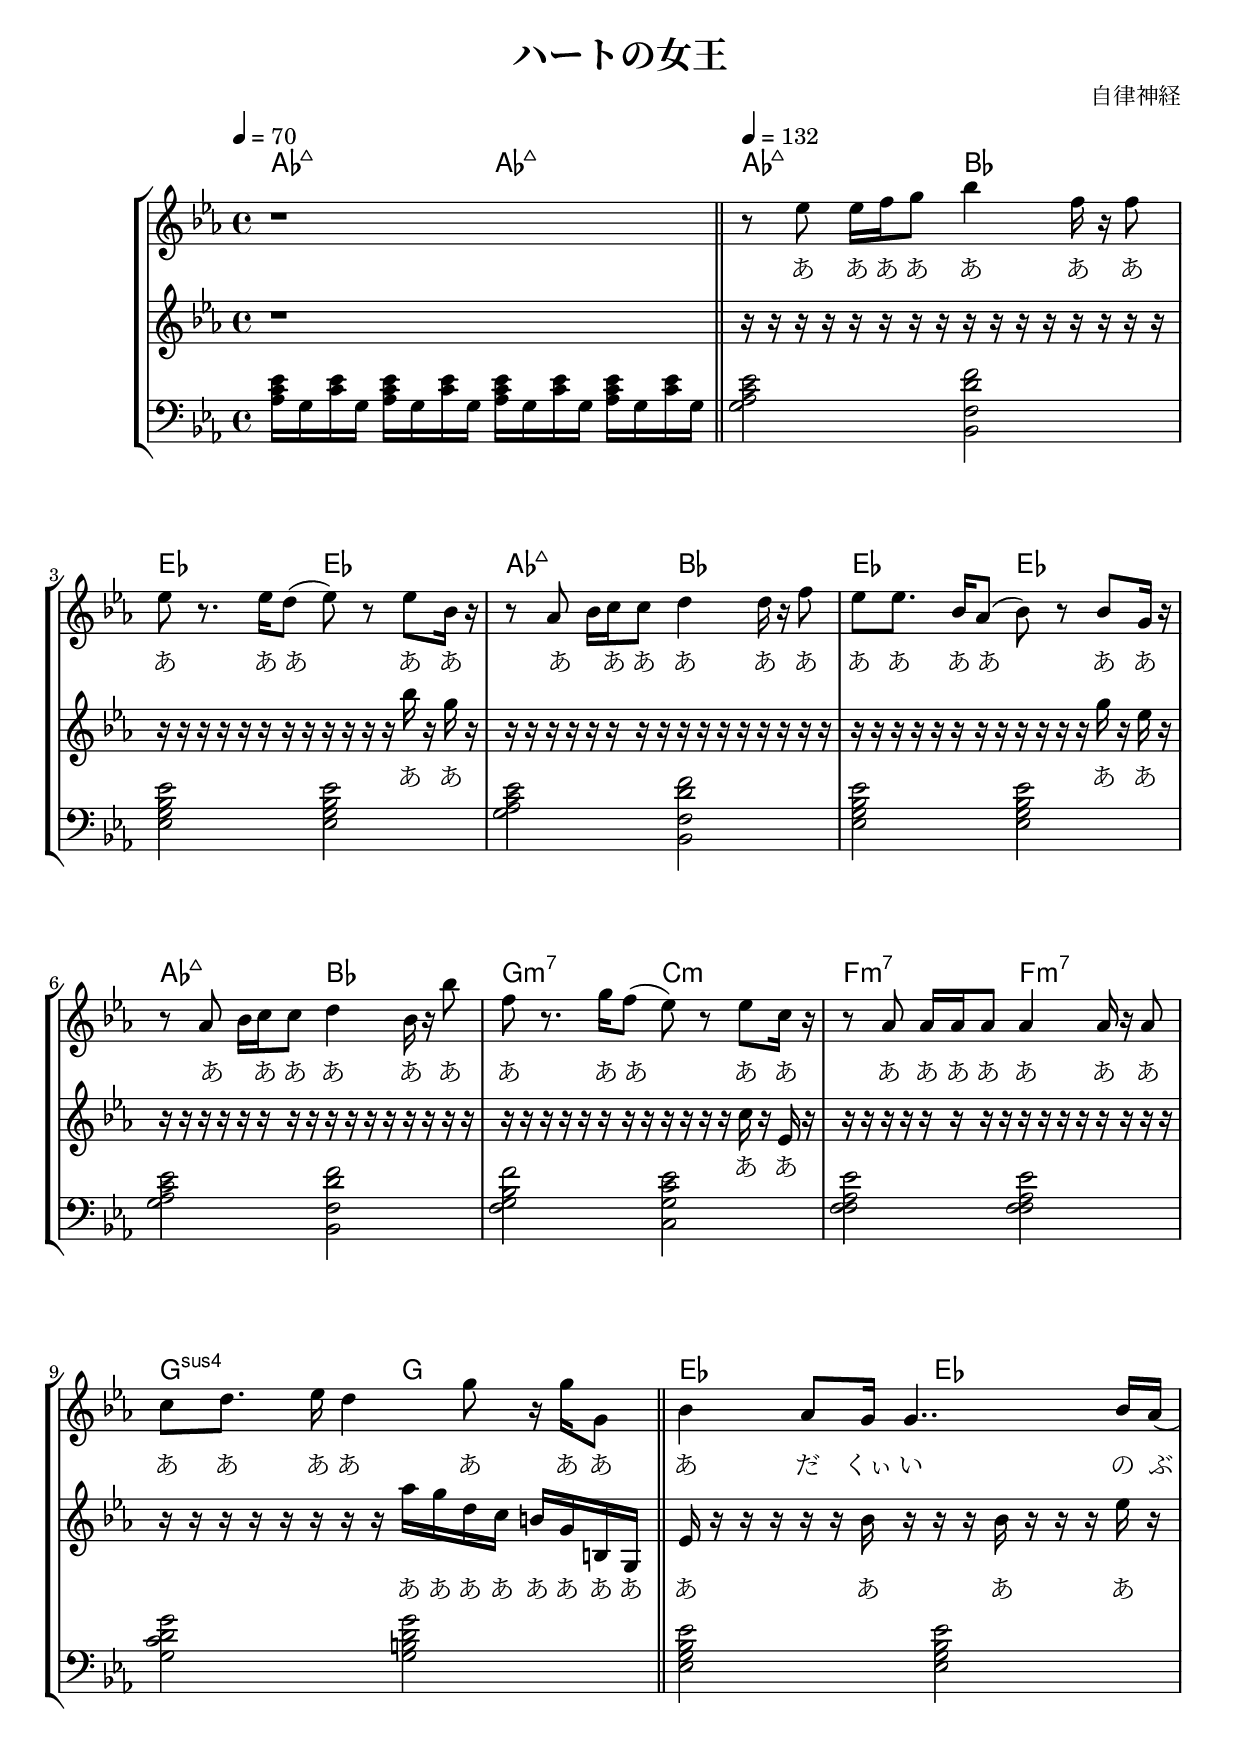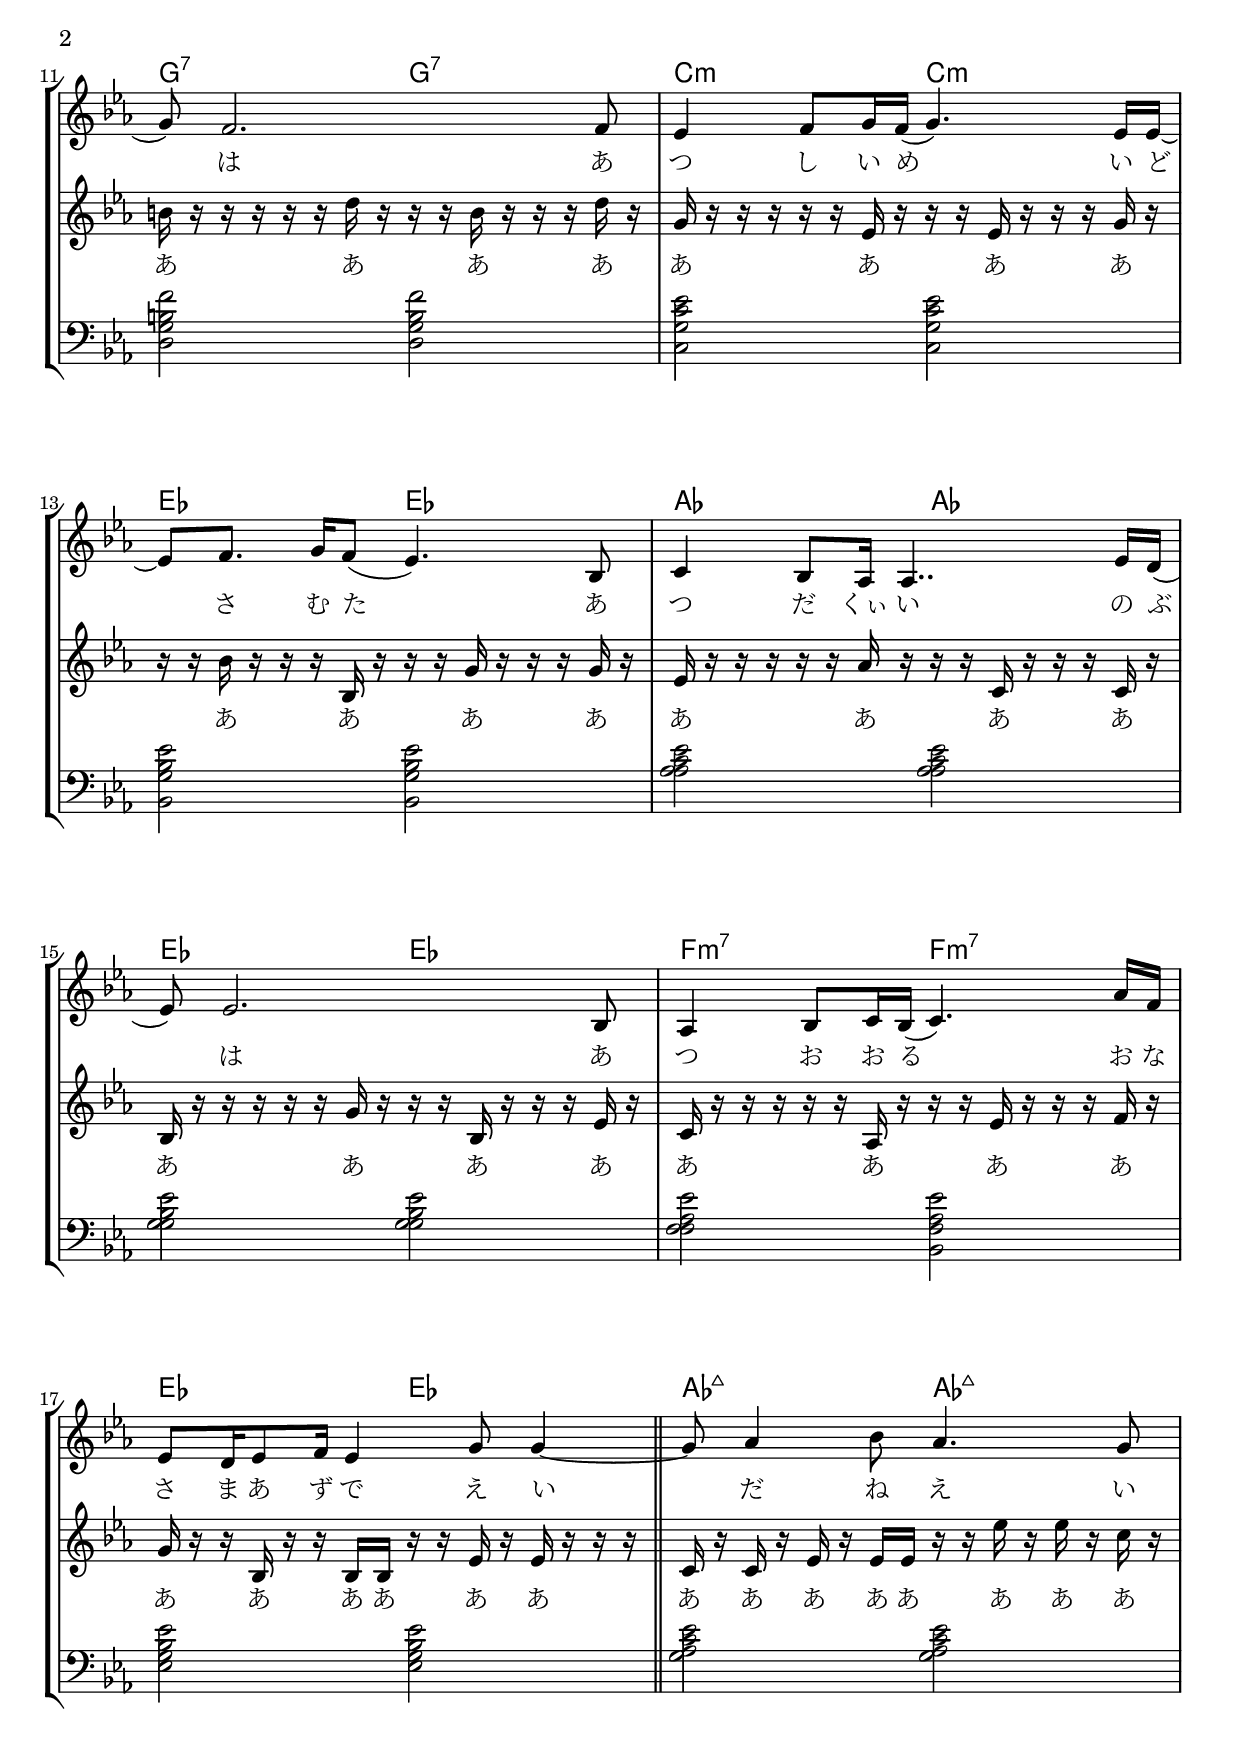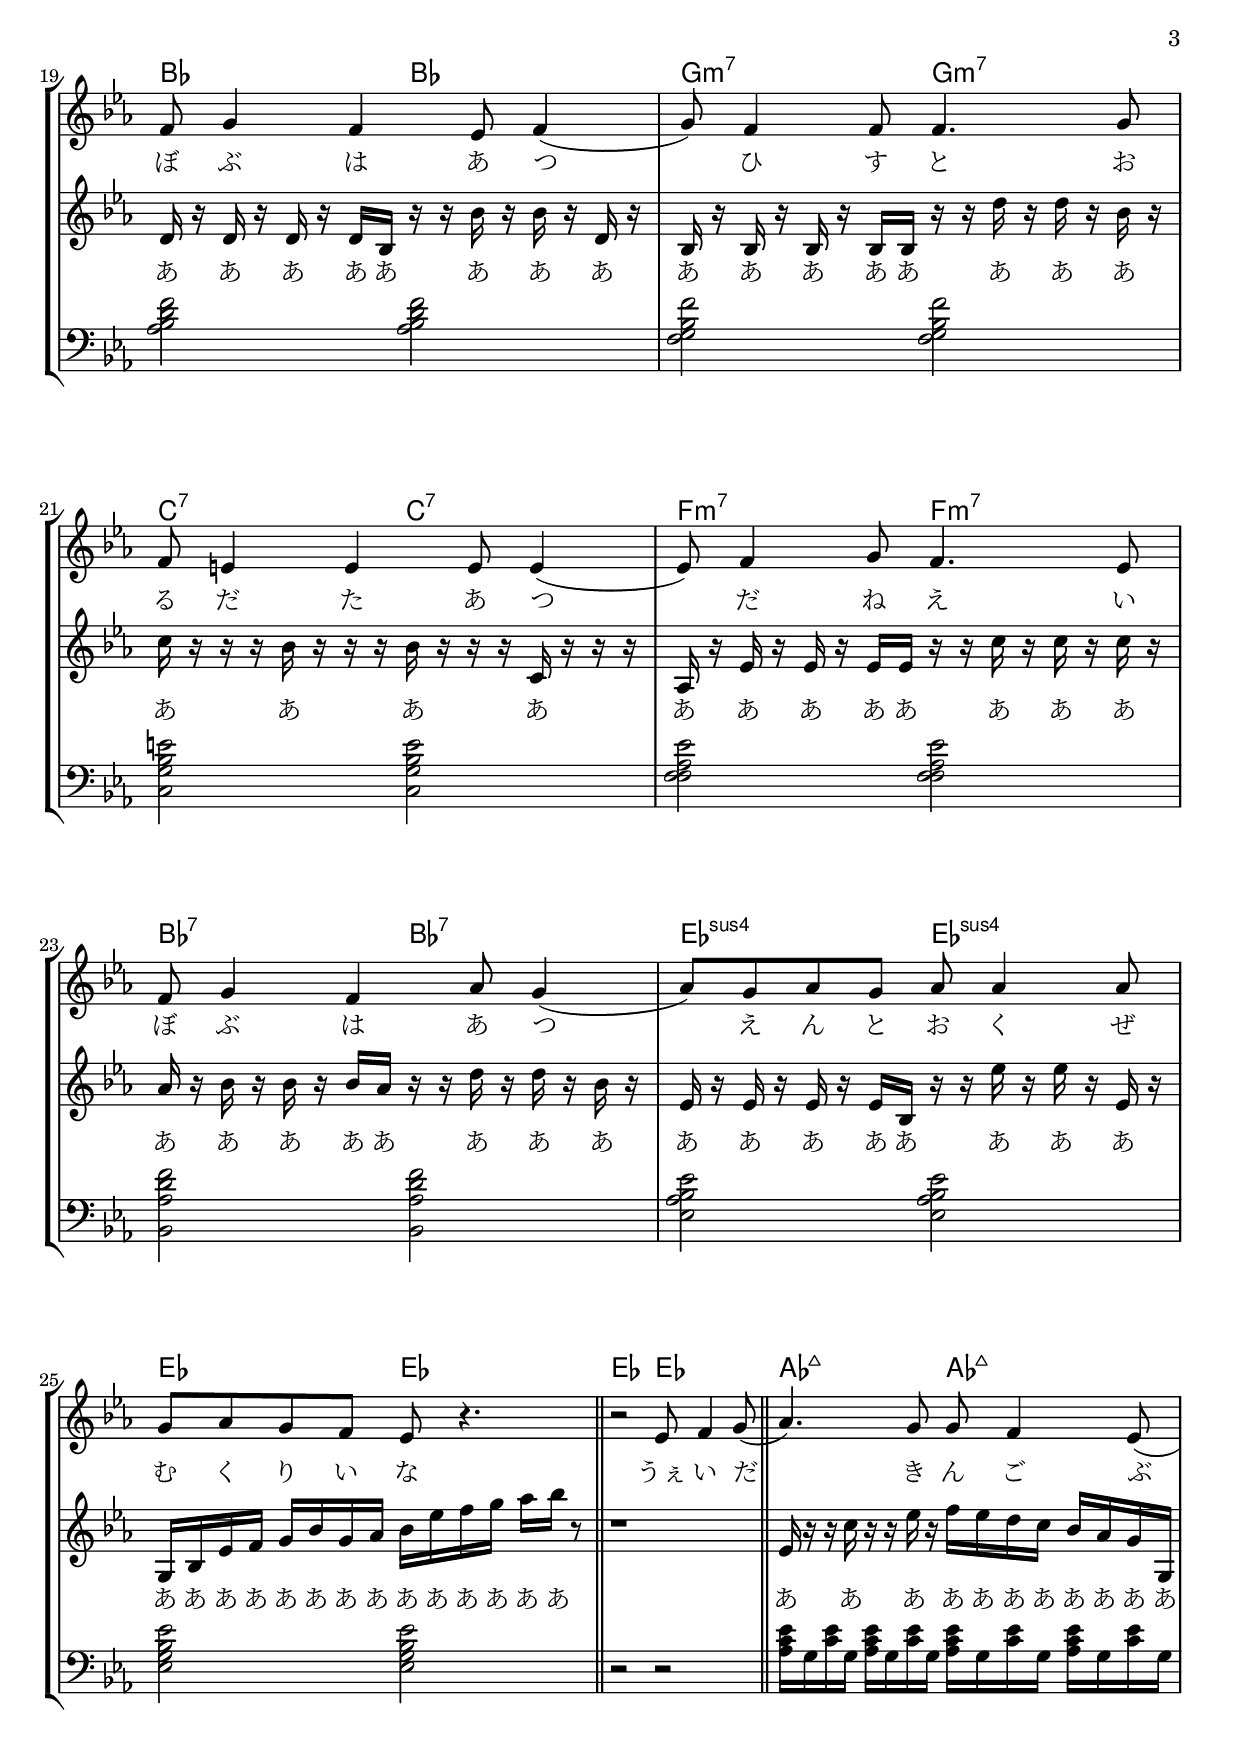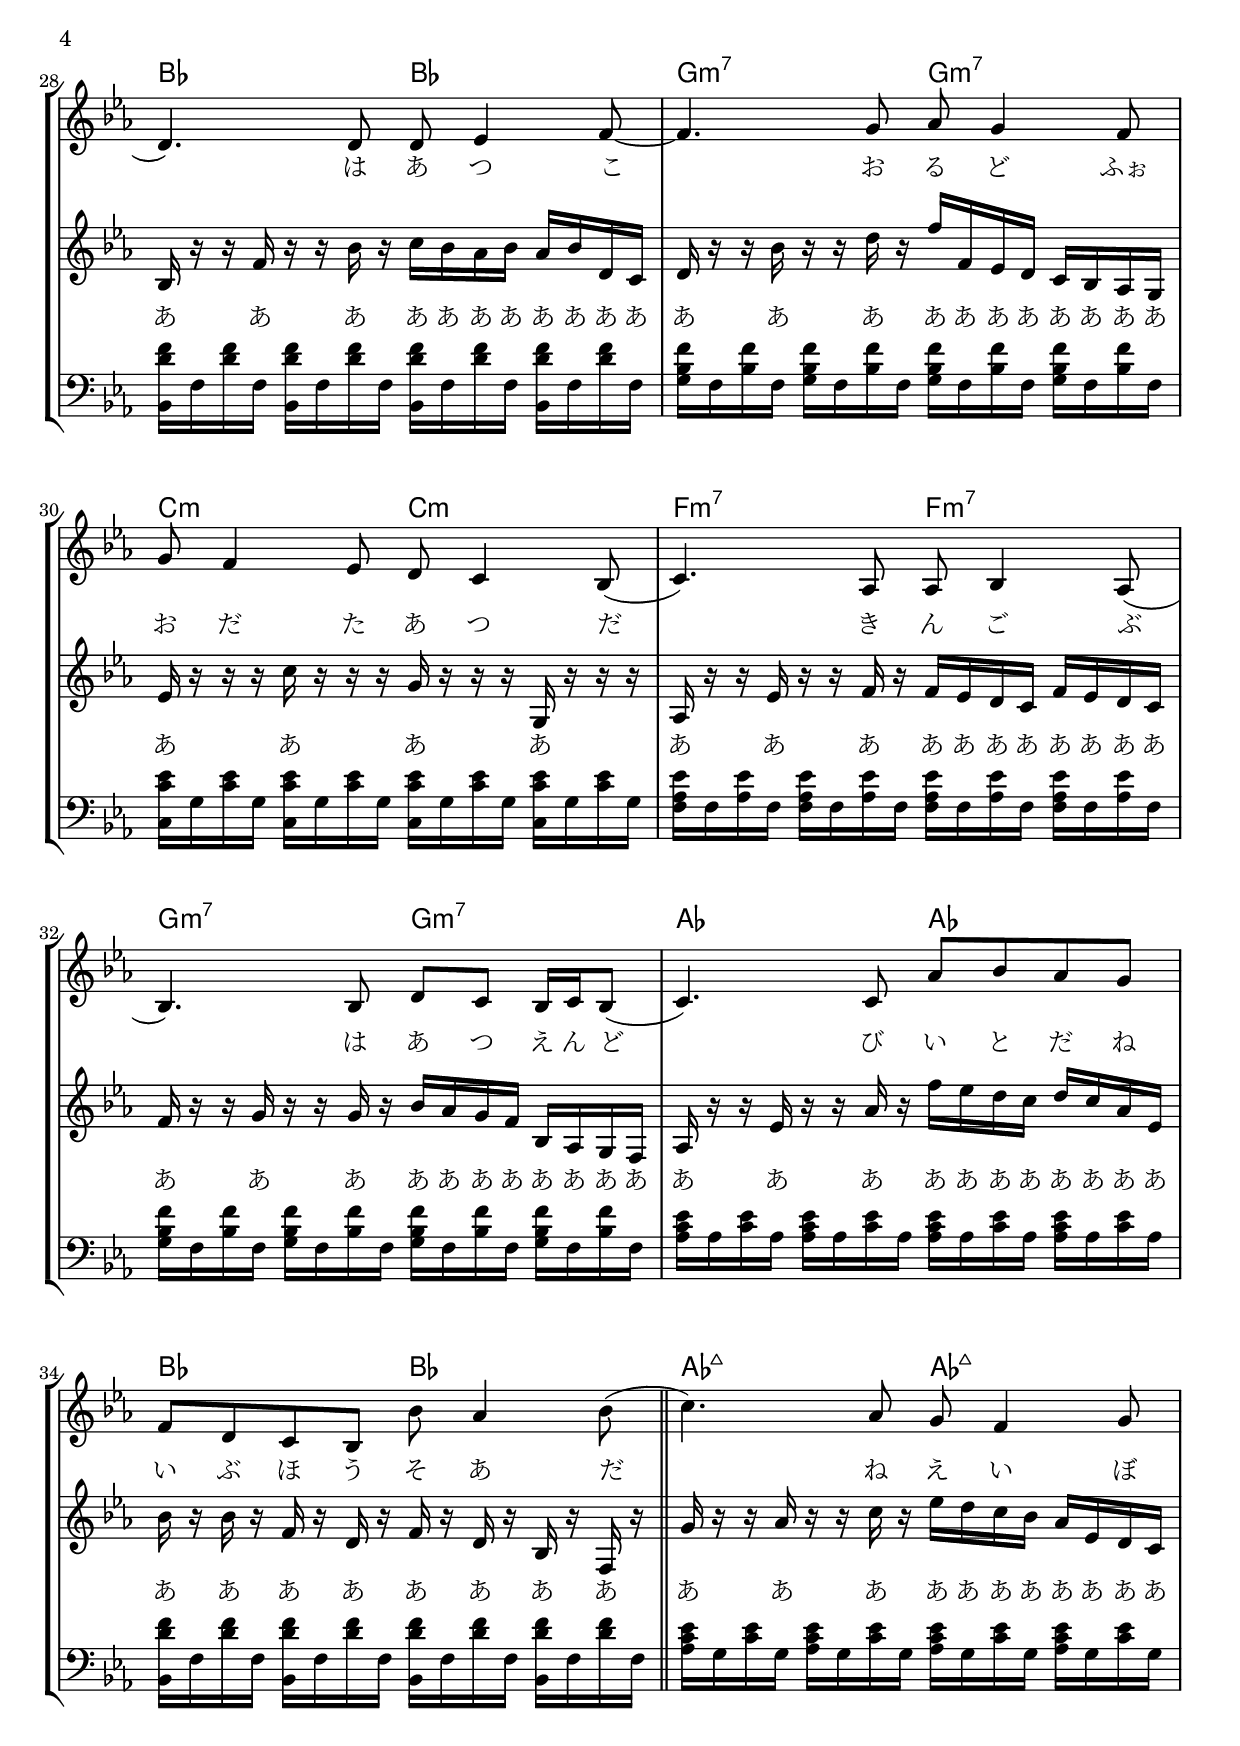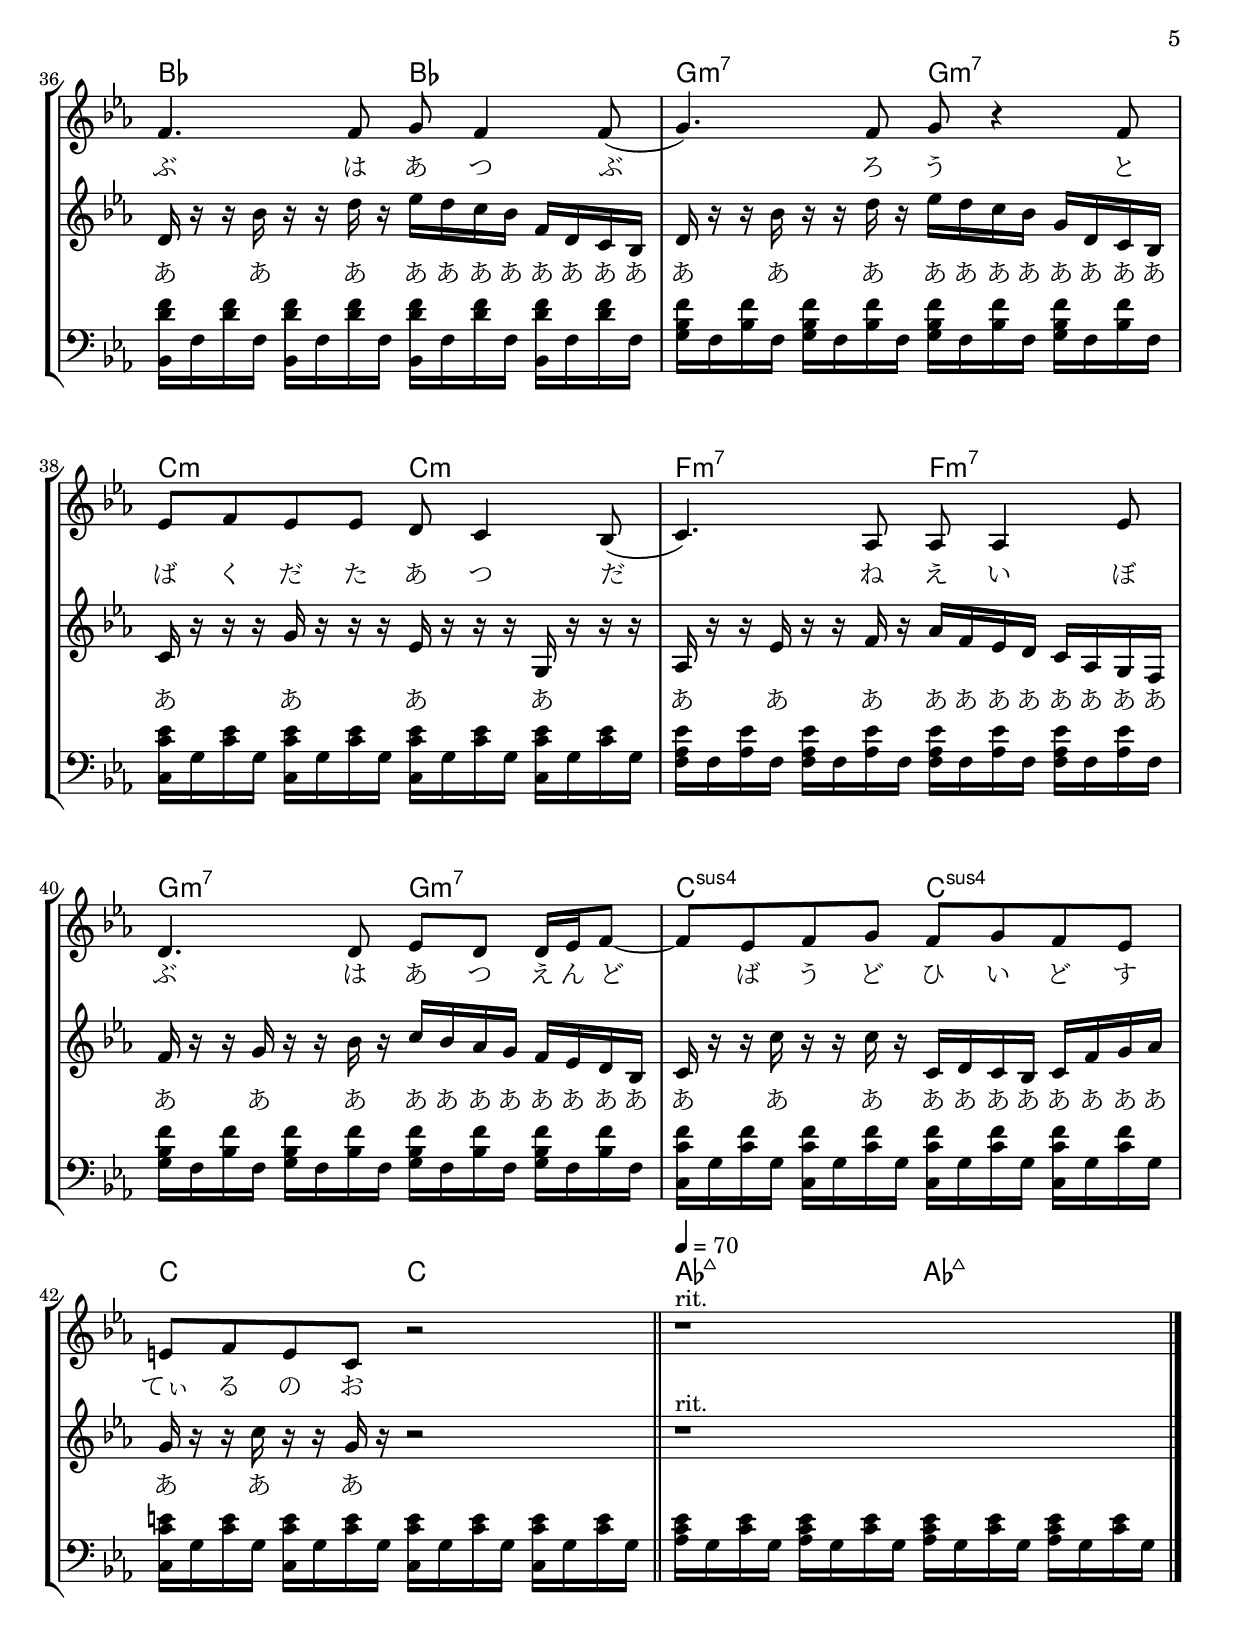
\version "2.12.1"

\header {
	title = \markup {ハートの女王}
	composer = \markup \center-column {自律神経}
}

harmony = \chordmode {
	as2:maj7 as:maj7 

	as:maj7 bes es es as:maj7 bes es es as:maj7 bes g:min7 c:m f:min7 f:min7 g:sus4 g 

	es es g:7 g:7 c:m c:m es es as as es es f:min7 f:min7 es es 

	as:maj7 as:maj7 bes bes g:min7 g:min7 c:7 c:7 f:min7 f:min7 bes:7 bes:7 es:sus4 es:sus4 es es 

	es es 

	as:maj7 as:maj7 bes bes g:min7 g:min7 c:m c:m f:min7 f:min7 g:min7 g:min7 as as bes bes 

	as:maj7 as:maj7 bes bes g:min7 g:min7 c:m c:m f:min7 f:min7 g:min7 g:min7 c:sus4 c:sus4 c c 

	as:maj7 as:maj7 
}

melody = {
	\key es \major
	\tempo 4 = 70
	r1   
	\set Staff.midiInstrument = #"Harpsichord"
		\tempo 4 = 132
r8 es''8  es''16  f''16  g''8  bes''4  f''16  r16  f''8 
	es''8  r8.  es''16  d''8  (es''8)  r8  es''8  bes'16  r16~ 
	r8  as'8  bes'16  c''16  c''8  d''4  d''16  r16  f''8 
	es''8  es''8.  bes'16  as'8  (bes'8)  r8  bes'8  g'16  r16~ 
	r8  as'8  bes'16  c''16  c''8  d''4  bes'16  r16  bes''8 
	f''8  r8.  g''16  f''8  (es''8)  r8  es''8  c''16  r16 
	r8  as'8  as'16  as'16  as'8  as'4  as'16  r16  as'8 
	c''8  d''8.  es''16  d''4  g''8  r16  g''16  	\set Staff.midiInstrument = #"fss0.23"
	g'8 
	bes'4  as'8  g'16  g'4..  bes'16  as'16 
	(g'8)  f'2.  f'8 
	es'4  f'8  g'16  f'16  (g'4.)  es'16  es'16~ 
	es'8  f'8.  g'16  f'8  (es'4.)  bes8 
	c'4  bes8  as16  as4..  es'16  d'16 
	(es'8)  es'2.  bes8 
	as4  bes8  c'16  bes16  (c'4.)  as'16  f'16 
	es'8  d'16  es'8  f'16  es'4  	\set Staff.midiInstrument = #"fss0.23"
	g'8  g'4~ 
	g'8  as'4  bes'8  as'4.  g'8 
	f'8  g'4  f'4  es'8  f'4 
	(g'8)  f'4  f'8  f'4.  g'8 
	f'8  e'4  e'4  e'8  e'4 
	(es'8)  f'4  g'8  f'4.  es'8 
	f'8  g'4  f'4  as'8  g'4 
	(as'8)  g'8  as'8  g'8  as'8  as'4  as'8 
	g'8  as'8  g'8  f'8  es'8  	r4. 	r2 
	\set Staff.midiInstrument = #"fss0.23"
	es'8  f'4  g'8 
	(as'4.)  g'8  g'8  f'4  es'8 
	(d'4.)  d'8  d'8  es'4  f'8~ 
	f'4.  g'8  as'8  g'4  f'8 
	g'8  f'4  es'8  d'8  c'4  bes8 
	(c'4.)  as8  as8  bes4  as8 
	(bes4.)  bes8  d'8  c'8  bes16  c'16  bes8 
	(c'4.)  c'8  as'8  bes'8  as'8  g'8 
	f'8  d'8  c'8  bes8  	\set Staff.midiInstrument = #"fss0.23"
	bes'8  as'4  bes'8 
	(c''4.)  as'8  g'8  f'4  g'8 
	f'4.  f'8  g'8  f'4  f'8 
	(g'4.)  f'8  g'8  r4  f'8 
	es'8  f'8  es'8  es'8  d'8  c'4  bes8 
	(c'4.)  as8  as8  as4  es'8 
	d'4.  d'8  es'8  d'8  d'16  es'16  f'8~ 
	f'8  es'8  f'8  g'8  f'8  g'8  f'8  es'8 
	e'8  f'8  e'8  c'8  	r2 	\tempo 4 = 70
	r1^"rit." \bar "|."
}

words = \lyricmode {
	
	あ  あ  あ  あ  あ  あ  あ  あ  あ  あ  あ  あ  あ  あ  あ  あ  あ  あ  あ  あ  あ  あ  あ  あ  あ  あ  あ  あ  あ  あ  あ  あ  あ  あ  あ  あ  あ  あ  あ  あ  あ  あ  あ  あ  あ  あ  あ  あ  あ  あ  
	だ  くぃ  い  の  ぶ  は  あ  つ  し  い  め  い  ど  さ  む  た  あ  つ  だ  くぃ  い  の  ぶ  は  あ  つ  お  お  る  お  な  さ  ま  あ  ず  で  え  い  
	だ  ね  え  い  ぼ  ぶ  は  あ  つ  ひ  す  と  お  る  だ  た  あ  つ  だ  ね  え  い  ぼ  ぶ  は  あ  つ  え  ん  と  お  く  ぜ  む  く  り  い  な  うぇ  い  
	
	だ  き  ん  ご  ぶ  は  あ  つ  こ  お  る  ど  ふぉ  お  だ  た  あ  つ  だ  き  ん  ご  ぶ  は  あ  つ  え  ん  ど  び  い  と  だ  ね  い  ぶ  ほ  う  そ  あ  
	だ  ね  え  い  ぼ  ぶ  は  あ  つ  ぶ  ろ  う  と  ば  く  だ  た  あ  つ  だ  ね  え  い  ぼ  ぶ  は  あ  つ  え  ん  ど  ば  う  ど  ひ  い  ど  す  てぃ  る  の  お  も  あ  
	
}

secondmelody = {
	\key es \major
	\tempo 4 = 70
	r1   
	\set Staff.midiInstrument = #"Orchestra Hit"
		\tempo 4 = 132
r16  r16  r16  r16  r16  r16  r16  r16  r16  r16  r16  r16  r16  r16  r16  r16 
	r16  r16  r16  r16  r16  r16  r16  r16  r16  r16  r16  r16  bes''16  r16  g''16  r16 
	r16  r16  r16  r16  r16  r16  r16  r16  r16  r16  r16  r16  r16  r16  r16  r16 
	r16  r16  r16  r16  r16  r16  r16  r16  r16  r16  r16  r16  g''16  r16  es''16  r16 
	r16  r16  r16  r16  r16  r16  r16  r16  r16  r16  r16  r16  r16  r16  r16  r16 
	r16  r16  r16  r16  r16  r16  r16  r16  r16  r16  r16  r16  c''16  r16  es'16  r16 
	r16  r16  r16  r16  r16  r16  r16  r16  r16  r16  r16  r16  r16  r16  r16  r16 
	r16  r16  r16  r16  r16  r16  r16  r16  as''16  g''16  d''16  c''16  b'16  g'16  b16  g16
	\set Staff.midiInstrument = #"Harpsichord"
	 es'16  r16  r16  r16  r16  r16  bes'16  r16  r16  r16  bes'16  r16  r16  r16  es''16  r16 
	b'16  r16  r16  r16  r16  r16  d''16  r16  r16  r16  b'16  r16  r16  r16  d''16  r16 
	g'16  r16  r16  r16  r16  r16  es'16  r16  r16  r16  es'16  r16  r16  r16  g'16  r16 
	r16  r16  bes'16  r16  r16  r16  bes16  r16  r16  r16  g'16  r16  r16  r16  g'16  r16 
	es'16  r16  r16  r16  r16  r16  as'16  r16  r16  r16  c'16  r16  r16  r16  c'16  r16 
	bes16  r16  r16  r16  r16  r16  g'16  r16  r16  r16  bes16  r16  r16  r16  es'16  r16 
	c'16  r16  r16  r16  r16  r16  as16  r16  r16  r16  es'16  r16  r16  r16  f'16  r16 
	g'16  r16  r16  bes16  r16  r16  bes16  bes16  r16  r16  es'16  r16  es'16  r16  r16  r16
	\set Staff.midiInstrument = #"Harpsichord"
	 c'16  r16  c'16  r16  es'16  r16  es'16  es'16  r16  r16  es''16  r16  es''16  r16  c''16  r16 
	d'16  r16  d'16  r16  d'16  r16  d'16  bes16  r16  r16  bes'16  r16  bes'16  r16  d'16  r16 
	bes16  r16  bes16  r16  bes16  r16  bes16  bes16  r16  r16  d''16  r16  d''16  r16  bes'16  r16 
	c''16  r16  r16  r16  bes'16  r16  r16  r16  bes'16  r16  r16  r16  c'16  r16  r16  r16 
	as16  r16  es'16  r16  es'16  r16  es'16  es'16  r16  r16  c''16  r16  c''16  r16  c''16  r16 
	as'16  r16  bes'16  r16  bes'16  r16  bes'16  as'16  r16  r16  d''16  r16  d''16  r16  bes'16  r16 
	es'16  r16  es'16  r16  es'16  r16  es'16  bes16  r16  r16  es''16  r16  es''16  r16  es'16  r16 
	g16  bes16  es'16  f'16  g'16  bes'16  g'16  as'16  bes'16  es''16  f''16  g''16  as''16  bes''16  	r8 	r1   
	\set Staff.midiInstrument = #"Harpsichord"
	 es'16  r16  r16  c''16  r16  r16  es''16  r16  f''16  es''16  d''16  c''16  bes'16  as'16  g'16  g16 
	bes16  r16  r16  f'16  r16  r16  bes'16  r16  c''16  bes'16  as'16  bes'16  as'16  bes'16  d'16  c'16 
	d'16  r16  r16  bes'16  r16  r16  d''16  r16  f''16  f'16  es'16  d'16  c'16  bes16  as16  g16 
	es'16  r16  r16  r16  c''16  r16  r16  r16  g'16  r16  r16  r16  g16  r16  r16  r16 
	as16  r16  r16  es'16  r16  r16  f'16  r16  f'16  es'16  d'16  c'16  f'16  es'16  d'16  c'16 
	f'16  r16  r16  g'16  r16  r16  g'16  r16  bes'16  as'16  g'16  f'16  bes16  as16  g16  f16 
	as16  r16  r16  es'16  r16  r16  as'16  r16  f''16  es''16  d''16  c''16  d''16  c''16  as'16  es'16 
	bes'16  r16  bes'16  r16  f'16  r16  d'16  r16  f'16  r16  d'16  r16  bes16  r16  f16  r16
	\set Staff.midiInstrument = #"Harpsichord"
	 g'16  r16  r16  as'16  r16  r16  c''16  r16  es''16  d''16  c''16  bes'16  as'16  es'16  d'16  c'16 
	d'16  r16  r16  bes'16  r16  r16  d''16  r16  es''16  d''16  c''16  bes'16  f'16  d'16  c'16  bes16 
	d'16  r16  r16  bes'16  r16  r16  d''16  r16  es''16  d''16  c''16  bes'16  g'16  d'16  c'16  bes16 
	c'16  r16  r16  r16  g'16  r16  r16  r16  es'16  r16  r16  r16  g16  r16  r16  r16 
	as16  r16  r16  es'16  r16  r16  f'16  r16  as'16  f'16  es'16  d'16  c'16  as16  g16  f16 
	f'16  r16  r16  g'16  r16  r16  bes'16  r16  c''16  bes'16  as'16  g'16  f'16  es'16  d'16  bes16 
	c'16  r16  r16  c''16  r16  r16  c''16  r16  c'16  d'16  c'16  bes16  c'16  f'16  g'16  as'16 
	g'16  r16  r16  c''16  r16  r16  g'16  r16  	r2 	\tempo 4 = 70
	r1^"rit." \bar "|."
}

secondwords = \lyricmode {
	
	あ  あ  あ  あ  あ  あ  あ  あ  あ  あ  あ  あ  あ  あ  
	あ  あ  あ  あ  あ  あ  あ  あ  あ  あ  あ  あ  あ  あ  あ  あ  あ  あ  あ  あ  あ  あ  あ  あ  あ  あ  あ  あ  あ  あ  あ  あ  あ  あ  
	あ  あ  あ  あ  あ  あ  あ  あ  あ  あ  あ  あ  あ  あ  あ  あ  あ  あ  あ  あ  あ  あ  あ  あ  あ  あ  あ  あ  あ  あ  あ  あ  あ  あ  あ  あ  あ  あ  あ  あ  あ  あ  あ  あ  あ  あ  あ  あ  あ  あ  あ  あ  あ  あ  あ  あ  あ  あ  あ  あ  あ  あ  あ  あ  あ  あ  
	
	あ  あ  あ  あ  あ  あ  あ  あ  あ  あ  あ  あ  あ  あ  あ  あ  あ  あ  あ  あ  あ  あ  あ  あ  あ  あ  あ  あ  あ  あ  あ  あ  あ  あ  あ  あ  あ  あ  あ  あ  あ  あ  あ  あ  あ  あ  あ  あ  あ  あ  あ  あ  あ  あ  あ  あ  あ  あ  あ  あ  あ  あ  あ  あ  あ  あ  あ  あ  あ  あ  あ  あ  あ  あ  あ  あ  あ  あ  
	あ  あ  あ  あ  あ  あ  あ  あ  あ  あ  あ  あ  あ  あ  あ  あ  あ  あ  あ  あ  あ  あ  あ  あ  あ  あ  あ  あ  あ  あ  あ  あ  あ  あ  あ  あ  あ  あ  あ  あ  あ  あ  あ  あ  あ  あ  あ  あ  あ  あ  あ  あ  あ  あ  あ  あ  あ  あ  あ  あ  あ  あ  あ  あ  あ  あ  あ  あ  あ  あ  あ  あ  あ  
	
}

tempochange = {
	\tempo 4 = 70
	r1 \bar "||"
	\tempo 4 = 132
	r1 | r1 | r1 | r1 | r1 | r1 | r1 | r1 \bar "||"
	\tempo 4 = 132
	r1 | r1 | r1 | r1 | r1 | r1 | r1 | r1 \bar "||"
	\tempo 4 = 132
	r1 | r1 | r1 | r1 | r1 | r1 | r1 | r1 \bar "||"
	\tempo 4 = 132
	r1 \bar "||"
	\tempo 4 = 132
	r1 | r1 | r1 | r1 | r1 | r1 | r1 | r1 \bar "||"
	\tempo 4 = 132
	r1 | r1 | r1 | r1 | r1 | r1 | r1 | r1 \bar "||"
	\tempo 4 = 70
	\tempo 4 = 52 r2 \tempo 4 = 46 r2 \bar "|."
}

mainacc = {
	\clef bass
	\set Staff.midiInstrument = #"Bright Acoustic"
	\key es \major
	\tempo 4 = 70
	<as c' es'>16 g16 <c' es'>16 g16   <as c' es'>16 g16 <c' es'>16 g16
	<as c' es'>16 g16 <c' es'>16 g16   <as c' es'>16 g16 <c' es'>16 g16
	\bar "||"

	\set Staff.midiInstrument = #"Overdriven Guitar"
	\tempo 4 = 132
	<as g c' es'>2
	<bes, f d' f'>2
	<es g bes es'>2
	<es g bes es'>2
	<as g c' es'>2
	<bes, f d' f'>2
	<es g bes es'>2
	<es g bes es'>2
	<as g c' es'>2
	<bes, f d' f'>2
	<g f bes f'>2
	<c g c' es'>2
	<f f as es'>2
	<f f as es'>2
	<g c' d' g'>2
	<g b d' g'>2
	\bar "||"

	\set Staff.midiInstrument = #"Overdriven Guitar"
	<es g bes es'>2
	<es g bes es'>2
	<d g b f'>2
	<d g b f'>2
	<c g c' es'>2
	<c g c' es'>2
	<bes, g bes es'>2
	<bes, g bes es'>2
	<as as c' es'>2
	<as as c' es'>2
	<g g bes es'>2
	<g g bes es'>2
	<f f as es'>2
	<bes, f as es'>2
	<es g bes es'>2
	<es g bes es'>2
	\bar "||"

	\set Staff.midiInstrument = #"Overdriven Guitar"
	<as g c' es'>2
	<as g c' es'>2
	<as bes d' f'>2
	<as bes d' f'>2
	<g f bes f'>2
	<g f bes f'>2
	<c g bes e'>2
	<c g bes e'>2
	<f f as es'>2
	<f f as es'>2
	<bes, as d' f'>2
	<bes, as d' f'>2
	<es as bes es'>2
	<es as bes es'>2
	<es g bes es'>2
	<es g bes es'>2
	\bar "||"

	\set Staff.midiInstrument = #"Acoustic grand"
	r2
	r2
	\bar "||"

	\set Staff.midiInstrument = #"Overdriven Guitar"
	<as c' es'>16 g16 <c' es'>16 g16   <as c' es'>16 g16 <c' es'>16 g16
	<as c' es'>16 g16 <c' es'>16 g16   <as c' es'>16 g16 <c' es'>16 g16
	<bes, d' f'>16 f16 <d' f'>16 f16   <bes, d' f'>16 f16 <d' f'>16 f16
	<bes, d' f'>16 f16 <d' f'>16 f16   <bes, d' f'>16 f16 <d' f'>16 f16
	<g bes f'>16 f16 <bes f'>16 f16   <g bes f'>16 f16 <bes f'>16 f16
	<g bes f'>16 f16 <bes f'>16 f16   <g bes f'>16 f16 <bes f'>16 f16
	<c c' es'>16 g16 <c' es'>16 g16   <c c' es'>16 g16 <c' es'>16 g16
	<c c' es'>16 g16 <c' es'>16 g16   <c c' es'>16 g16 <c' es'>16 g16
	<f as es'>16 f16 <as es'>16 f16   <f as es'>16 f16 <as es'>16 f16
	<f as es'>16 f16 <as es'>16 f16   <f as es'>16 f16 <as es'>16 f16
	<g bes f'>16 f16 <bes f'>16 f16   <g bes f'>16 f16 <bes f'>16 f16
	<g bes f'>16 f16 <bes f'>16 f16   <g bes f'>16 f16 <bes f'>16 f16
	<as c' es'>16 as16 <c' es'>16 as16   <as c' es'>16 as16 <c' es'>16 as16
	<as c' es'>16 as16 <c' es'>16 as16   <as c' es'>16 as16 <c' es'>16 as16
	<bes, d' f'>16 f16 <d' f'>16 f16   <bes, d' f'>16 f16 <d' f'>16 f16
	<bes, d' f'>16 f16 <d' f'>16 f16   <bes, d' f'>16 f16 <d' f'>16 f16
	\bar "||"

	\set Staff.midiInstrument = #"Overdriven Guitar"
	<as c' es'>16 g16 <c' es'>16 g16   <as c' es'>16 g16 <c' es'>16 g16
	<as c' es'>16 g16 <c' es'>16 g16   <as c' es'>16 g16 <c' es'>16 g16
	<bes, d' f'>16 f16 <d' f'>16 f16   <bes, d' f'>16 f16 <d' f'>16 f16
	<bes, d' f'>16 f16 <d' f'>16 f16   <bes, d' f'>16 f16 <d' f'>16 f16
	<g bes f'>16 f16 <bes f'>16 f16   <g bes f'>16 f16 <bes f'>16 f16
	<g bes f'>16 f16 <bes f'>16 f16   <g bes f'>16 f16 <bes f'>16 f16
	<c c' es'>16 g16 <c' es'>16 g16   <c c' es'>16 g16 <c' es'>16 g16
	<c c' es'>16 g16 <c' es'>16 g16   <c c' es'>16 g16 <c' es'>16 g16
	<f as es'>16 f16 <as es'>16 f16   <f as es'>16 f16 <as es'>16 f16
	<f as es'>16 f16 <as es'>16 f16   <f as es'>16 f16 <as es'>16 f16
	<g bes f'>16 f16 <bes f'>16 f16   <g bes f'>16 f16 <bes f'>16 f16
	<g bes f'>16 f16 <bes f'>16 f16   <g bes f'>16 f16 <bes f'>16 f16
	<c c' f'>16 g16 <c' f'>16 g16   <c c' f'>16 g16 <c' f'>16 g16
	<c c' f'>16 g16 <c' f'>16 g16   <c c' f'>16 g16 <c' f'>16 g16
	<c c' e'>16 g16 <c' e'>16 g16   <c c' e'>16 g16 <c' e'>16 g16
	<c c' e'>16 g16 <c' e'>16 g16   <c c' e'>16 g16 <c' e'>16 g16
	\bar "||"

	\set Staff.midiInstrument = #"Bright Acoustic"
	\tempo 4 = 70
	<as c' es'>16 g16 <c' es'>16 g16   <as c' es'>16 g16 <c' es'>16 g16
	<as c' es'>16 g16 <c' es'>16 g16   <as c' es'>16 g16 <c' es'>16 g16
	\bar "|."
}

subacc = {
	\clef bass
	\set Staff.midiInstrument = #"Agogo"
	\key es \major
	\tempo 4 = 70
	as16 es' <g c'> es' as es' <g c'> es'
	as16 es' <g c'> es' as es' <g c'> es'
	\bar "||"

	\set Staff.midiInstrument = #"Drawbar Organ"
	\tempo 4 = 132
	as8 as8 <g c' es'>8 as8
	bes,8 bes,8 <f d' f'>8 bes,8
	es8 es8 <g bes es'>8 es8
	es8 es8 <g bes es'>8 es8
	as8 as8 <g c' es'>8 as8
	bes,8 bes,8 <f d' f'>8 bes,8
	es8 es8 <g bes es'>8 es8
	es8 es8 <g bes es'>8 es8
	as8 as8 <g c' es'>8 as8
	bes,8 bes,8 <f d' f'>8 bes,8
	g8 g8 <f bes f'>8 g8
	c8 c8 <g c' es'>8 c8
	f8 f8 <f as es'>8 f8
	f8 f8 <f as es'>8 f8
	g8 g8 <c' d' g'>8 g8
	g8 g8 <b d' g'>8 g8
	\bar "||"

	\set Staff.midiInstrument = #"Drawbar Organ"
	es8 g8 bes8 es'8
	es8 g8 bes8 es'8
	d8 g8 b8 f'8
	d8 g8 b8 f'8
	c8 g8 c'8 es'8
	c8 g8 c'8 es'8
	bes,8 g8 bes8 es'8
	bes,8 g8 bes8 es'8
	as8 as8 c'8 es'8
	as8 as8 c'8 es'8
	g8 g8 bes8 es'8
	g8 g8 bes8 es'8
	f8 f8 as8 es'8
	bes,8 f8 as8 es'8
	es8 g8 bes8 es'8
	es8 g8 bes8 es'8
	\bar "||"

	\set Staff.midiInstrument = #"Drawbar Organ"
	as8 as8 <g c' es'>8 as8
	as8 as8 <g c' es'>8 as8
	as8 as8 <bes d' f'>8 as8
	as8 as8 <bes d' f'>8 as8
	g8 g8 <f bes f'>8 g8
	g8 g8 <f bes f'>8 g8
	c8 c8 <g bes e'>8 c8
	c8 c8 <g bes e'>8 c8
	f8 f8 <f as es'>8 f8
	f8 f8 <f as es'>8 f8
	bes,8 bes,8 <as d' f'>8 bes,8
	bes,8 bes,8 <as d' f'>8 bes,8
	es8 es8 <as bes es'>8 es8
	es8 es8 <as bes es'>8 es8
	es8 es8 <g bes es'>8 es8
	es8 es8 <g bes es'>8 es8
	\bar "||"

	\set Staff.midiInstrument = #"Acoustic grand"
	r2
	r2
	\bar "||"

	\set Staff.midiInstrument = #"Drawbar Organ"
	as8 as8 <g c' es'>8 as8
	as8 as8 <g c' es'>8 as8
	bes,8 bes,8 <f d' f'>8 bes,8
	bes,8 bes,8 <f d' f'>8 bes,8
	g8 g8 <f bes f'>8 g8
	g8 g8 <f bes f'>8 g8
	c8 c8 <g c' es'>8 c8
	c8 c8 <g c' es'>8 c8
	f8 f8 <f as es'>8 f8
	f8 f8 <f as es'>8 f8
	g8 g8 <f bes f'>8 g8
	g8 g8 <f bes f'>8 g8
	as8 as8 <as c' es'>8 as8
	as8 as8 <as c' es'>8 as8
	bes,8 bes,8 <f d' f'>8 bes,8
	bes,8 bes,8 <f d' f'>8 bes,8
	\bar "||"

	\set Staff.midiInstrument = #"Drawbar Organ"
	as8 as8 <g c' es'>8 as8
	as8 as8 <g c' es'>8 as8
	bes,8 bes,8 <f d' f'>8 bes,8
	bes,8 bes,8 <f d' f'>8 bes,8
	g8 g8 <f bes f'>8 g8
	g8 g8 <f bes f'>8 g8
	c8 c8 <g c' es'>8 c8
	c8 c8 <g c' es'>8 c8
	f8 f8 <f as es'>8 f8
	f8 f8 <f as es'>8 f8
	g8 g8 <f bes f'>8 g8
	g8 g8 <f bes f'>8 g8
	c8 c8 <g c' f'>8 c8
	c8 c8 <g c' f'>8 c8
	c8 c8 <g c' e'>8 c8
	c8 c8 <g c' e'>8 c8
	\bar "||"

	\set Staff.midiInstrument = #"Agogo"
	\tempo 4 = 70
	as16 es' <g c'> es' as es' <g c'> es'
	as16 es' <g c'> es' as es' <g c'> es'
	\bar "|."
}

percA = {
	\drummode {
	r1 \bar "||"
	r8 hho8 hho8 hho8 hho8 hho8 hho8 hho8  |hho8 hho8 hho8 hho8 hho8 hho8 hho8 hho8  |r8 hho8 hho8 hho8 hho8 hho8 hho8 hho8  |hho8 hho8 hho8 hho8 hho2  |r8 hho8 hho8 hho8 hho8 hho8 hho8 hho8  |hho8 hho8 hho8 hho8 hho8 hho8 hho8 hho8  |r8 hho8 hho8 hho8 hho8 hho8 hho8 hho8  |hho8 hho8 hho2.  \bar "||"
	r4 hh4 hh4 hh4  |hh4 hh4 hh4 hh4  |hh4 hh4 hh4 hh4  |hh4 hh4 hh4 hh4  |r4 hh4 hh4 hh4  |hh4 hh4 hh4 hh4  |hh4 hh4 hh4 hh4  |hh4 hh4 hh4 hh4  \bar "||"
	hh8 hh8 hh8 hh8 hh8 hh8 hh8 hh8  |hh8 hh8 hh8 hh8 hh4 hh8 hh8  |hh8 hh8 hh8 hh8 hh8 hh8 hh8 hh8  |hh8 hh8 hh8 hh2 r8  |hh8 hh8 hh8 hh8 hh8 hh8 hh8 hh8  |hh8 hh8 hh8 hh8 hh4 hh8 hh8  |hh8 hh8 hh8 hh8 hh8 hh8 hh8 hh8  |r8 hh2. r8  \bar "||"
	r1 \bar "||"
	r8 hho8 hho8 hho8 hho8 hho8 hho8 hho8  |hho8 hho8 hho8 hho8 hho8 hho8 hho8 hho8  |r8 hho8 hho8 hho8 hho8 hho8 hho8 hho8  |hho8 hho8 hho8 hho8 hho2  |r8 hho8 hho8 hho8 hho8 hho8 hho8 hho8  |hho8 hho8 hho8 hho8 hho8 hho8 hho8 hho8  |r8 hho8 hho8 hho8 hho8 hho8 hho8 hho8  |hho8 hho8 hho2.  \bar "||"
	cymc1  |r1  |r1  |r1  |cymc1  |r1  |r1  |r1  \bar "||"
	r1 \bar "|."
	}
}

percB = {
	\drummode {
	r1 \bar "||"
	r8 sn4 sn4 sn4 sn8  |r8 sn4 sn4 sn4 sn8  |r8 sn4 sn4 sn4 sn8  |r8 sn4 sn8 sn8 sn16 sn4 r16  |r8 sn4 sn4 sn4 sn8  |r8 sn4 sn4 sn4 sn8  |r8 sn4 sn4 sn4 sn8  |r8 sn8. sn16 sn8 sn16 sn16 sn16 sn8. sn8  \bar "||"
	r8 hhp4 hhp4 hhp4 hhp8  |r8 hhp4 hhp4 hhp4 hhp8  |r8 hhp4 hhp4 hhp4 hhp8  |r8 hhp4 hhp4 hhp4 hhp8  |r8 hhp4 hhp4 hhp4 hhp8  |r8 hhp4 hhp4 hhp4 hhp8  |r8 hhp4 hhp4 hhp4 hhp8  |r8 hhp4 hhp2 r8  \bar "||"
	r4 sn8. sn8 sn8. sn8. sn16  |r4 sn8. sn8 sn8. sn4  |r4 sn8. sn8 sn8. sn8. sn16  |r8 sn8 sn4 sn8 sn16 sn8 sn8 sn16  |r4 sn8. sn8 sn8. sn8. sn16  |r4 sn8. sn8 sn8. sn4  |r4 sn8. sn8 sn8. sn8. sn16  |r4 sn2 sn4  \bar "||"
	r1 \bar "||"
	r8 sn4 sn4 sn4 sn8  |r8 sn4 sn4 sn4 sn8  |r8 sn4 sn4 sn4 sn8  |r8 sn4 sn8 sn8 sn16 sn4 r16  |r8 sn4 sn4 sn4 sn8  |r8 sn4 sn4 sn4 sn8  |r8 sn4 sn4 sn4 sn8  |r8 sn8. sn16 sn8 sn16 sn16 sn16 sn8. sn8  \bar "||"
	r8 hho8 hho8 hho8 hho8 hho8 hho8 hho8  |hho8 hho8 hho8 hho8 hho8 hho8 hho8 hho8  |hho8 hho8 hho8 hho8 hho8 hho8 hho8 hho8  |hho8 hho8 hho8 hho8 hho8 hho4.  |r8 hho8 hho8 hho8 hho8 hho8 hho8 hho8  |hho8 hho8 hho8 hho8 hho8 hho8 hho8 hho8  |hho8 hho8 hho8 hho8 hho8 hho8 hho8 hho8  |hho8 hho8 hho8 hho8 hho8 hho4.  \bar "||"
	r1 \bar "|."
	}
}

percC = {
	\drummode {
	r1 \bar "||"
	bd4 bd4 bd8. bd8 bd8.  |bd4 bd4 bd8. bd8 bd8.  |bd4 bd4 bd8. bd8 bd8.  |bd4 bd4 r16 bd4. r16  |bd4 bd4 bd8. bd8 bd8.  |bd4 bd4 bd8. bd8 bd8.  |bd4 bd4 bd8. bd8 bd8.  |bd8 bd8 bd8. bd8. bd8 bd8 bd8  \bar "||"
	r4 sn2 sn4  |r4 sn2 sn8. sn16  |r4 sn2 sn4  |r4 sn2 sn8. sn16  |r4 sn2 sn4  |r4 sn2 sn8. sn16  |r4 sn2 sn4  |r4 sn4 r16 sn16 sn8. sn16 sn16 sn16  \bar "||"
	bd8 bd4 bd2 bd8  |bd8 bd2 bd4.  |bd8 bd4 bd2 bd8  |bd4 r16 bd8. bd2  |bd8 bd4 bd2 bd8  |bd8 bd2 bd4.  |bd8 bd4 bd2 bd8  |bd8 bd4. bd4. bd8  \bar "||"
	r1 \bar "||"
	bd4 bd4 bd8. bd8 bd8.  |bd4 bd4 bd8. bd8 bd8.  |bd4 bd4 bd8. bd8 bd8.  |bd4 bd4 r16 bd4. r16  |bd4 bd4 bd8. bd8 bd8.  |bd4 bd4 bd8. bd8 bd8.  |bd4 bd4 bd8. bd8 bd8.  |bd8 bd8 bd8. bd8. bd8 bd8 bd8  \bar "||"
	r1  |r1  |r1  |r2. hh4  |r1  |r1  |r1  |r2. hh4  \bar "||"
	r1 \bar "|."
	}
}

percD = {
	\drummode {
	r1 \bar "||"
	cymc1  |r1  |cymc1  |r1  |cymc1  |r1  |cymc1  |r1  \bar "||"
	bd2 bd8 bd16 bd4 r16  |bd2 bd8 bd16 bd4 r16  |bd2 bd8 bd16 bd4 r16  |bd2 bd8 bd16 bd4 r16  |bd2 bd8 bd16 bd4 r16  |bd2 bd8 bd16 bd4 r16  |bd2 bd8 bd16 bd4 r16  |bd4. bd8 bd4 bd4  \bar "||"
	r1  |r2 r8 hho4.  |r1  |r4. r16 hho2 r16  |r1  |r2 r8 hho4.  |r1  |r4. r16 hho2 r16  \bar "||"
	r1 \bar "||"
	cymc1  |r1  |cymc1  |r1  |cymc1  |r1  |cymc1  |r1  \bar "||"
	r8 sn4 sn4 sn4 sn8  |r8 sn4 sn4 sn4 sn8  |r8 sn4 sn4 sn4 sn8  |r8 sn4 sn4 sn8. sn16 sn16 sn16  |r8 sn4 sn4 sn4 sn8  |r8 sn4 sn4 sn4 sn8  |r8 sn4 sn4 sn4 sn8  |r8 sn4 sn4 sn8. sn16 sn16 sn16  \bar "||"
	r1 \bar "|."
	}
}

percE = {
	\drummode {
	r1 \bar "||"
	r1 |r1 |r1 |r2. tommh16 tommh8.  |r1 |r1 |r1 |r2. tommh16 tommh8.  \bar "||"
	cymc1  |r1 |r1 |r1 |cymc1  |r1 |r1 |r1 \bar "||"
	r1 |r1 |r1 |r1 |r1 |r1 |r1 |cymc1  \bar "||"
	r1 \bar "||"
	r1 |r1 |r1 |r2. tommh16 tommh8.  |r1 |r1 |r1 |r2. tommh16 tommh8.  \bar "||"
	bd4 bd16 bd8. bd8. bd8 bd8.  |bd4 bd16 bd8. bd16 bd8 bd8 bd8.  |bd4 bd16 bd8. bd8. bd8 bd8.  |bd4 bd16 bd8. bd16 bd8. bd4  |bd4 bd16 bd8. bd8. bd8 bd8.  |bd4 bd16 bd8. bd16 bd8 bd8 bd8.  |bd4 bd16 bd8. bd8. bd8 bd8.  |bd4 bd16 bd8. bd16 bd8. bd4  \bar "||"
	r1 \bar "|."
	}
}

percF = {
	\drummode {
	r1 \bar "||"
	r1 |r1 |r1 |r2. r8 tomfh16 tomfh16  |r1 |r1 |r1 |r2. r8 tomfh8  \bar "||"
	r1 | r1 | r1 | r1 | r1 | r1 | r1 | r1 \bar "||"
	r1 |r1 |r1 |r1 |r1 |r1 |r1 |r4 r16 tommh16 tommh4. tommh4  \bar "||"
	r1 \bar "||"
	r1 |r1 |r1 |r2. r8 tomfh16 tomfh16  |r1 |r1 |r1 |r2. r8 tomfh8  \bar "||"
	r1 | r1 | r1 | r1 | r1 | r1 | r1 | r1 \bar "||"
	r1 \bar "|."
	}
}

percG = {
	\drummode {
	r1 \bar "||"
	r1 |r1 |r1 |r1 |r1 |r1 |r1 |r2. tomml16 tomml8.  \bar "||"
	r1 | r1 | r1 | r1 | r1 | r1 | r1 | r1 \bar "||"
	r1 |r1 |r1 |r1 |r1 |r1 |r1 |r4. r16 tomml4. tomml8.  \bar "||"
	r1 \bar "||"
	r1 |r1 |r1 |r1 |r1 |r1 |r1 |r2. tomml16 tomml8.  \bar "||"
	r1 | r1 | r1 | r1 | r1 | r1 | r1 | r1 \bar "||"
	r1 \bar "|."
	}
}

percH = {
	\drummode {
	r1 \bar "||"
	r1 | r1 | r1 | r1 | r1 | r1 | r1 | r1 \bar "||"
	r1 | r1 | r1 | r1 | r1 | r1 | r1 | r1 \bar "||"
	r1 |r1 |r1 |r1 |r1 |r1 |r1 |r2 r16 toml8 toml4 r16  \bar "||"
	r1 \bar "||"
	r1 | r1 | r1 | r1 | r1 | r1 | r1 | r1 \bar "||"
	r1 | r1 | r1 | r1 | r1 | r1 | r1 | r1 \bar "||"
	r1 \bar "|."
	}
}

percI = {
	\drummode {
	r1 \bar "||"
	r1 | r1 | r1 | r1 | r1 | r1 | r1 | r1 \bar "||"
	r1 | r1 | r1 | r1 | r1 | r1 | r1 | r1 \bar "||"
	r1 |r1 |r1 |r1 |r1 |r1 |r1 |r2 r8 tomfh4 tomfh8  \bar "||"
	r1 \bar "||"
	r1 | r1 | r1 | r1 | r1 | r1 | r1 | r1 \bar "||"
	r1 | r1 | r1 | r1 | r1 | r1 | r1 | r1 \bar "||"
	r1 \bar "|."
	}
}

\score {
	<<
		\new StaffGroup <<
			\new ChordNames {\harmony}
			\new Voice = "melody" {\melody}
			\new Lyrics \lyricsto "melody" \words
			\new Voice = "secondmelody" {\secondmelody}
			\new Lyrics \lyricsto "secondmelody" \secondwords
			\new Staff = "mainacc" {\mainacc}
		>>
	>>
	\layout { }
}
